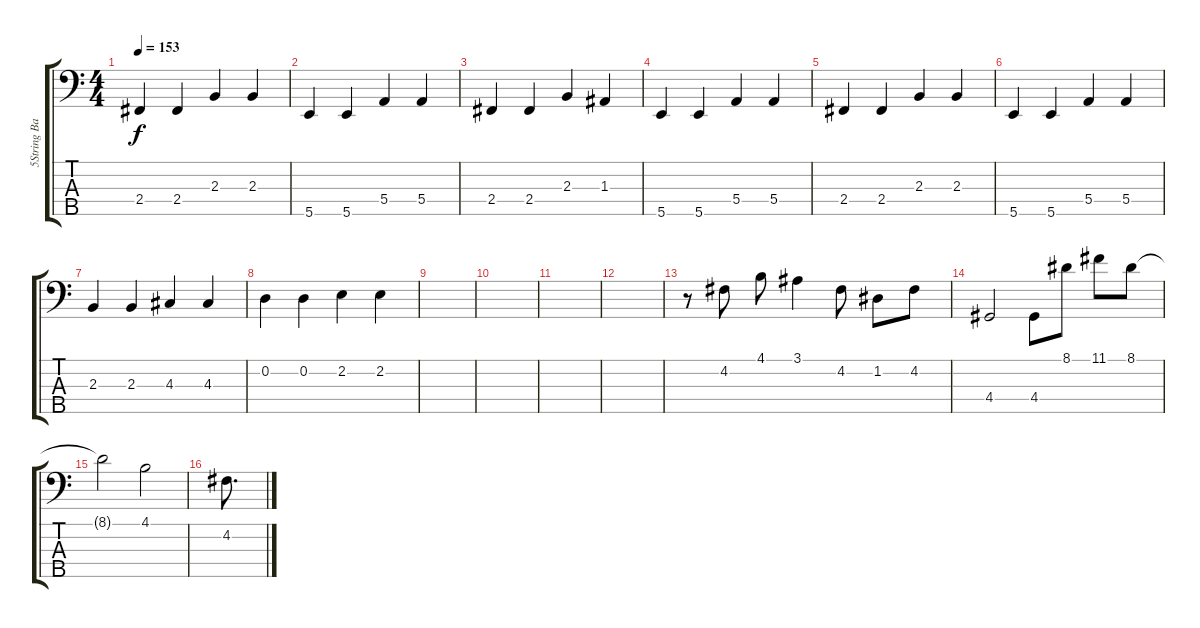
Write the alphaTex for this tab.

\track ("5String Bass" "5String Ba") {instrument fretlessbass}
\staff {score tabs}
\tuning (G2 D2 A1 E1 B0) {hide}
\ts (4 4)
\tempo 153
\clef f4
\ks c
2.4.4{dy f} 2.4.4 2.3.4 2.3.4 |
5.5.4 5.5.4 5.4.4 5.4.4 |
2.4.4 2.4.4 2.3.4 1.3.4 |
5.5.4 5.5.4 5.4.4 5.4.4 |
2.4.4 2.4.4 2.3.4 2.3.4 |
5.5.4 5.5.4 5.4.4 5.4.4 |
2.3.4 2.3.4 4.3.4 4.3.4 |
0.2.4 0.2.4 2.2.4 2.2.4 |
|
|
|
|
r.8 4.2.8 4.1.8 3.1.4 4.2.8 1.2.8 4.2.8 |
4.4.2 4.4.8 8.1.8 11.1.8 8.1.8 |
8.1{t}.2 4.1.2 |
4.2.8{d}
